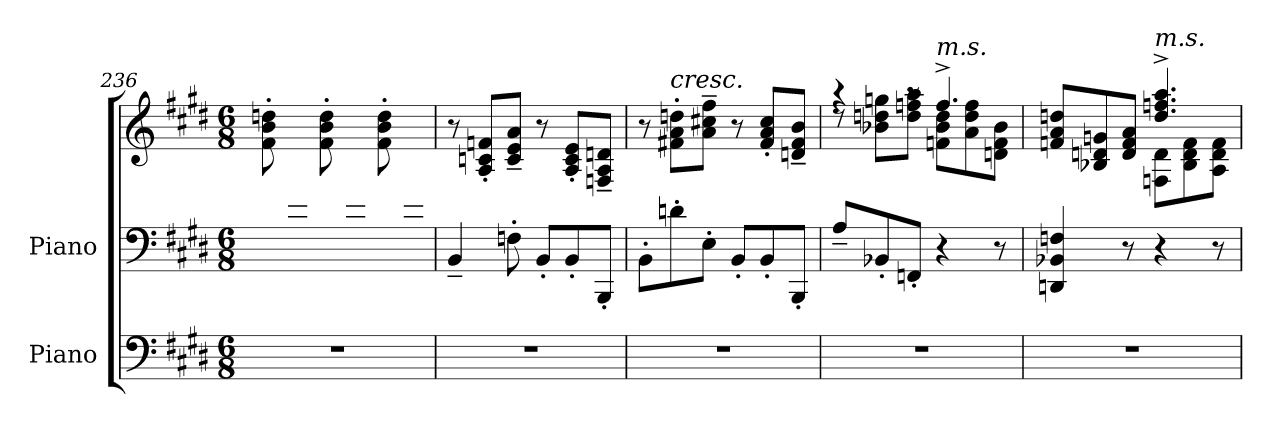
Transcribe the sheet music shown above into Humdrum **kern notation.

**kern	**kern	**kern
*part2	*part1	*part1
*staff3	*staff2	*staff1
*I"Piano	*I"Piano	*
*I'Pno	*I'Pno	*
*clefF4	*clefF4	*clefG2
*k[f#c#g#d#]	*k[f#c#g#d#]	*k[f#c#g#d#]
*M6/8	*M6/8	*M6/8
=236	=236	=236
*	*^	*
2.r	8ryy	8ryy	8f#\' 8b\' 8ddn\'L
.	8Gn/' 8B/' 8e/'	8ryy	8ryy
.	8ryy	8ryy	8f#\' 8b\' 8dd\'
.	8G/' 8B/' 8e/'	8ryy	8ryy
.	8ryy	8ryy	8f#\' 8b\' 8dd\'
.	8G/' 8B/' 8e/'J	8ryy	8ryy
*	*v	*v	*
=237	=237	=237
2.r	4BB~/	8r
.	.	8A/' 8cn/' 8fn/'L
.	8Fn'\	8c/~ 8e/~ 8a/~J
.	8BB'/L	8r
.	8BB'/	8A/' 8c/' 8e/'L
.	8BBB'/J	8Fn/~ 8A/~ 8dn/~J
=238	=238	=238
2.r	8BB'\L	8r
!	!	!LO:TX:a:i:t=cresc.
.	8dn'\	8f#X\' 8a\' 8ddn\'L
.	8E'\J	8a\~ 8cc#X\~ 8ff#\~J
.	8BB'/L	8r
.	8BB'/	8f#/' 8a/' 8cc#/'L
.	8BBB'/J	8dn/~ 8f#/~ 8b/~J
!!LO:LB:g=z
=239	=239	=239
*	*	*^
2.r	8A~/L	4raa	8rdd
.	8BB-X'/	.	8b-X\ 8ddn\ 8ggn\L
.	8FFn'/J	8raa	8dd\ 8ffn\ 8aa\J
!	!	!LO:TX:a:i:t=m.s.	!
.	4r	4.ff^/	8fn\ 8b-\ 8dd\L
.	.	.	8a\ 8dd\ 8ff\
.	8r	.	8dn\ 8f\ 8b-\J
=240	=240	=240	=240
2.r	4DDn/ 4BB-X/ 4Fn/	4ryy	8fn/ 8a/ 8ddn/L
.	.	.	8B-X/ 8dn/ 8gn/
.	8r	8ryy	8d/ 8f/ 8a/J
!	!	!LO:TX:a:i:t=m.s.	!
.	4r	4.dd/^ 4.ffn/^ 4.aa/^	8Fn\ 8d\L
.	.	.	8B-\ 8d\ 8f\
.	8r	.	8A\ 8d\ 8f\J
*	*	*v	*v
=	=	=
*-	*-	*-
